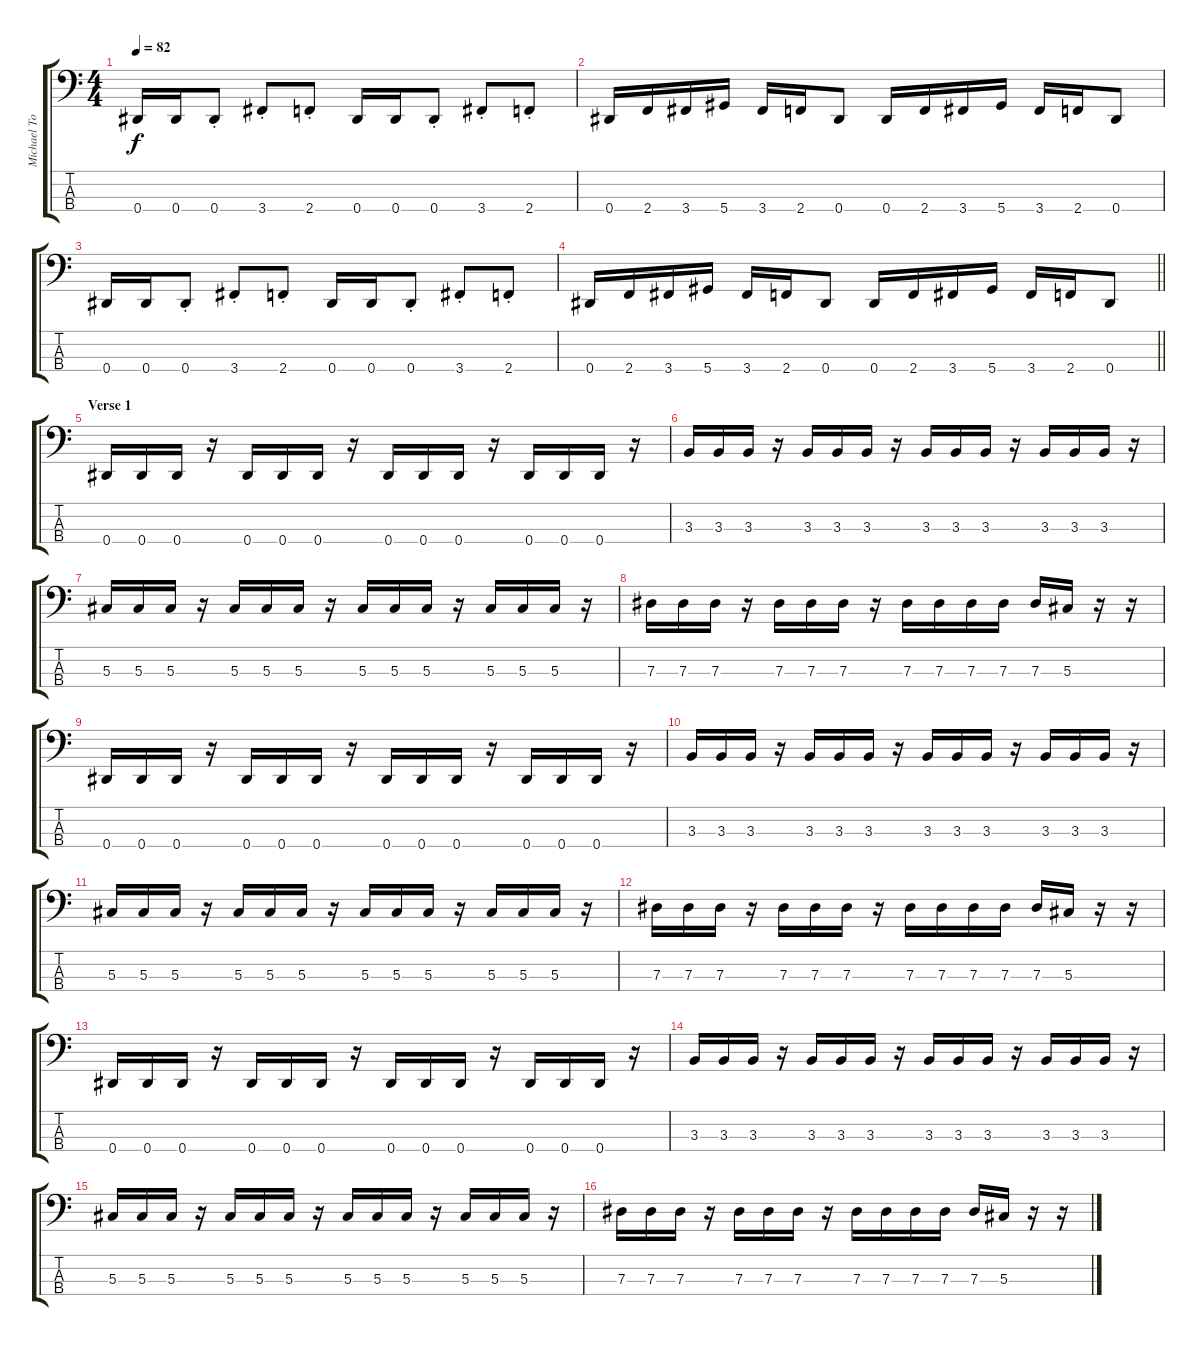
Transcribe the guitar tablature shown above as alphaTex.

\track ("Michael Todd" "Michael To") {instrument electricbassfinger}
\staff {score tabs}
\tuning (Gb2 Db2 Ab1 Eb1) {hide}
\ts (4 4)
\tempo 82
\clef f4
\ks c
0.4.16{dy f instrument electricbassfinger} 0.4.16 0.4{st}.8 3.4{st}.8 2.4{st}.8 0.4.16 0.4.16 0.4{st}.8 3.4{st}.8 2.4{st}.8 |
0.4.16 2.4.16 3.4.16 5.4.16 3.4.16 2.4.16 0.4.8 0.4.16 2.4.16 3.4.16 5.4.16 3.4.16 2.4.16 0.4.8 |
0.4.16 0.4.16 0.4{st}.8 3.4{st}.8 2.4{st}.8 0.4.16 0.4.16 0.4{st}.8 3.4{st}.8 2.4{st}.8 |
\barLineRight lightlight
0.4.16 2.4.16 3.4.16 5.4.16 3.4.16 2.4.16 0.4.8 0.4.16 2.4.16 3.4.16 5.4.16 3.4.16 2.4.16 0.4.8 |
\section ("" "Verse 1")
0.4.16{instrument slapbass1} 0.4.16 0.4.16 r.16 0.4.16 0.4.16 0.4.16 r.16 0.4.16 0.4.16 0.4.16 r.16 0.4.16 0.4.16 0.4.16 r.16 |
3.3.16{instrument electricbassfinger} 3.3.16 3.3.16 r.16 3.3.16 3.3.16 3.3.16 r.16 3.3.16 3.3.16 3.3.16 r.16 3.3.16 3.3.16 3.3.16 r.16 |
5.3.16 5.3.16 5.3.16 r.16 5.3.16 5.3.16 5.3.16 r.16 5.3.16 5.3.16 5.3.16 r.16 5.3.16 5.3.16 5.3.16 r.16 |
7.3.16 7.3.16 7.3.16 r.16 7.3.16 7.3.16 7.3.16 r.16 7.3.16 7.3.16 7.3.16 7.3.16 7.3.16 5.3.16 r.16 r.16 |
0.4.16{instrument slapbass1} 0.4.16 0.4.16 r.16 0.4.16 0.4.16 0.4.16 r.16 0.4.16 0.4.16 0.4.16 r.16 0.4.16 0.4.16 0.4.16 r.16 |
3.3.16{instrument electricbassfinger} 3.3.16 3.3.16 r.16 3.3.16 3.3.16 3.3.16 r.16 3.3.16 3.3.16 3.3.16 r.16 3.3.16 3.3.16 3.3.16 r.16 |
5.3.16 5.3.16 5.3.16 r.16 5.3.16 5.3.16 5.3.16 r.16 5.3.16 5.3.16 5.3.16 r.16 5.3.16 5.3.16 5.3.16 r.16 |
7.3.16 7.3.16 7.3.16 r.16 7.3.16 7.3.16 7.3.16 r.16 7.3.16 7.3.16 7.3.16 7.3.16 7.3.16 5.3.16 r.16 r.16 |
0.4.16{instrument slapbass1} 0.4.16 0.4.16 r.16 0.4.16 0.4.16 0.4.16 r.16 0.4.16 0.4.16 0.4.16 r.16 0.4.16 0.4.16 0.4.16 r.16 |
3.3.16{instrument electricbassfinger} 3.3.16 3.3.16 r.16 3.3.16 3.3.16 3.3.16 r.16 3.3.16 3.3.16 3.3.16 r.16 3.3.16 3.3.16 3.3.16 r.16 |
5.3.16 5.3.16 5.3.16 r.16 5.3.16 5.3.16 5.3.16 r.16 5.3.16 5.3.16 5.3.16 r.16 5.3.16 5.3.16 5.3.16 r.16 |
7.3.16 7.3.16 7.3.16 r.16 7.3.16 7.3.16 7.3.16 r.16 7.3.16 7.3.16 7.3.16 7.3.16 7.3.16 5.3.16 r.16 r.16
